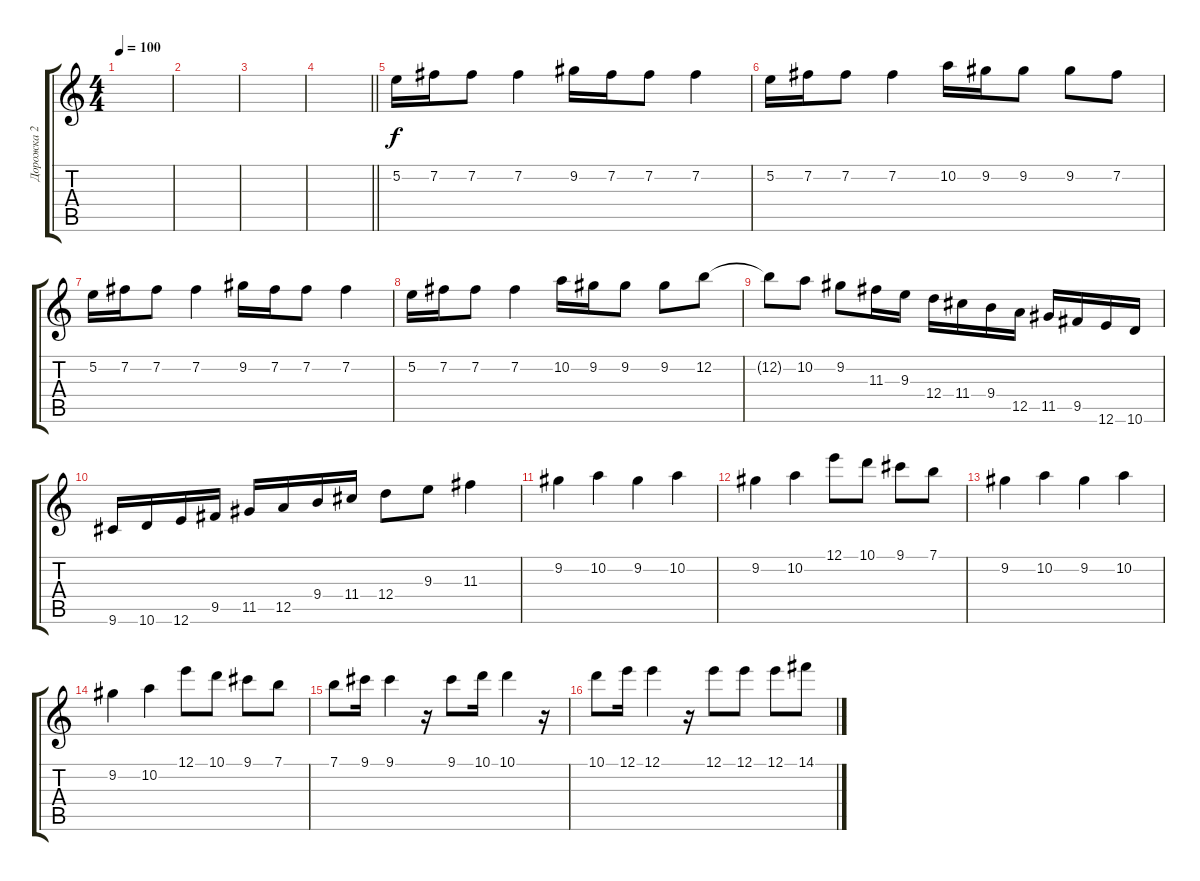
\track ("Дорожка 2" "Дорожка 2") {instrument distortionguitar}
\staff {score tabs}
\tuning (E4 B3 G3 D3 A2 E2) {hide}
\ts (4 4)
\tempo 100
\clef g2
\ks c
|
|
|
\barLineRight lightlight
|
5.2.16 7.2.16 7.2.8 7.2.4 9.2.16 7.2.16 7.2.8 7.2.4 |
5.2.16 7.2.16 7.2.8 7.2.4 10.2.16 9.2.16 9.2.8 9.2.8 7.2.8 |
5.2.16 7.2.16 7.2.8 7.2.4 9.2.16 7.2.16 7.2.8 7.2.4 |
5.2.16 7.2.16 7.2.8 7.2.4 10.2.16 9.2.16 9.2.8 9.2.8 12.2.8 |
12.2{t}.8 10.2.8 9.2.8 11.3.16 9.3.16 12.4.16 11.4.16 9.4.16 12.5.16 11.5.16 9.5.16 12.6.16 10.6.16 |
9.6.16 10.6.16 12.6.16 9.5.16 11.5.16 12.5.16 9.4.16 11.4.16 12.4.8 9.3.8 11.3.4 |
9.2.4 10.2.4 9.2.4 10.2.4 |
9.2.4 10.2.4 12.1.8 10.1.8 9.1.8 7.1.8 |
9.2.4 10.2.4 9.2.4 10.2.4 |
9.2.4 10.2.4 12.1.8 10.1.8 9.1.8 7.1.8 |
7.1.8 9.1.16 9.1.4 r.16 9.1.8 10.1.16 10.1.4 r.16 |
10.1.8 12.1.16 12.1.4 r.16 12.1.8 12.1.8 12.1.8 14.1.8
